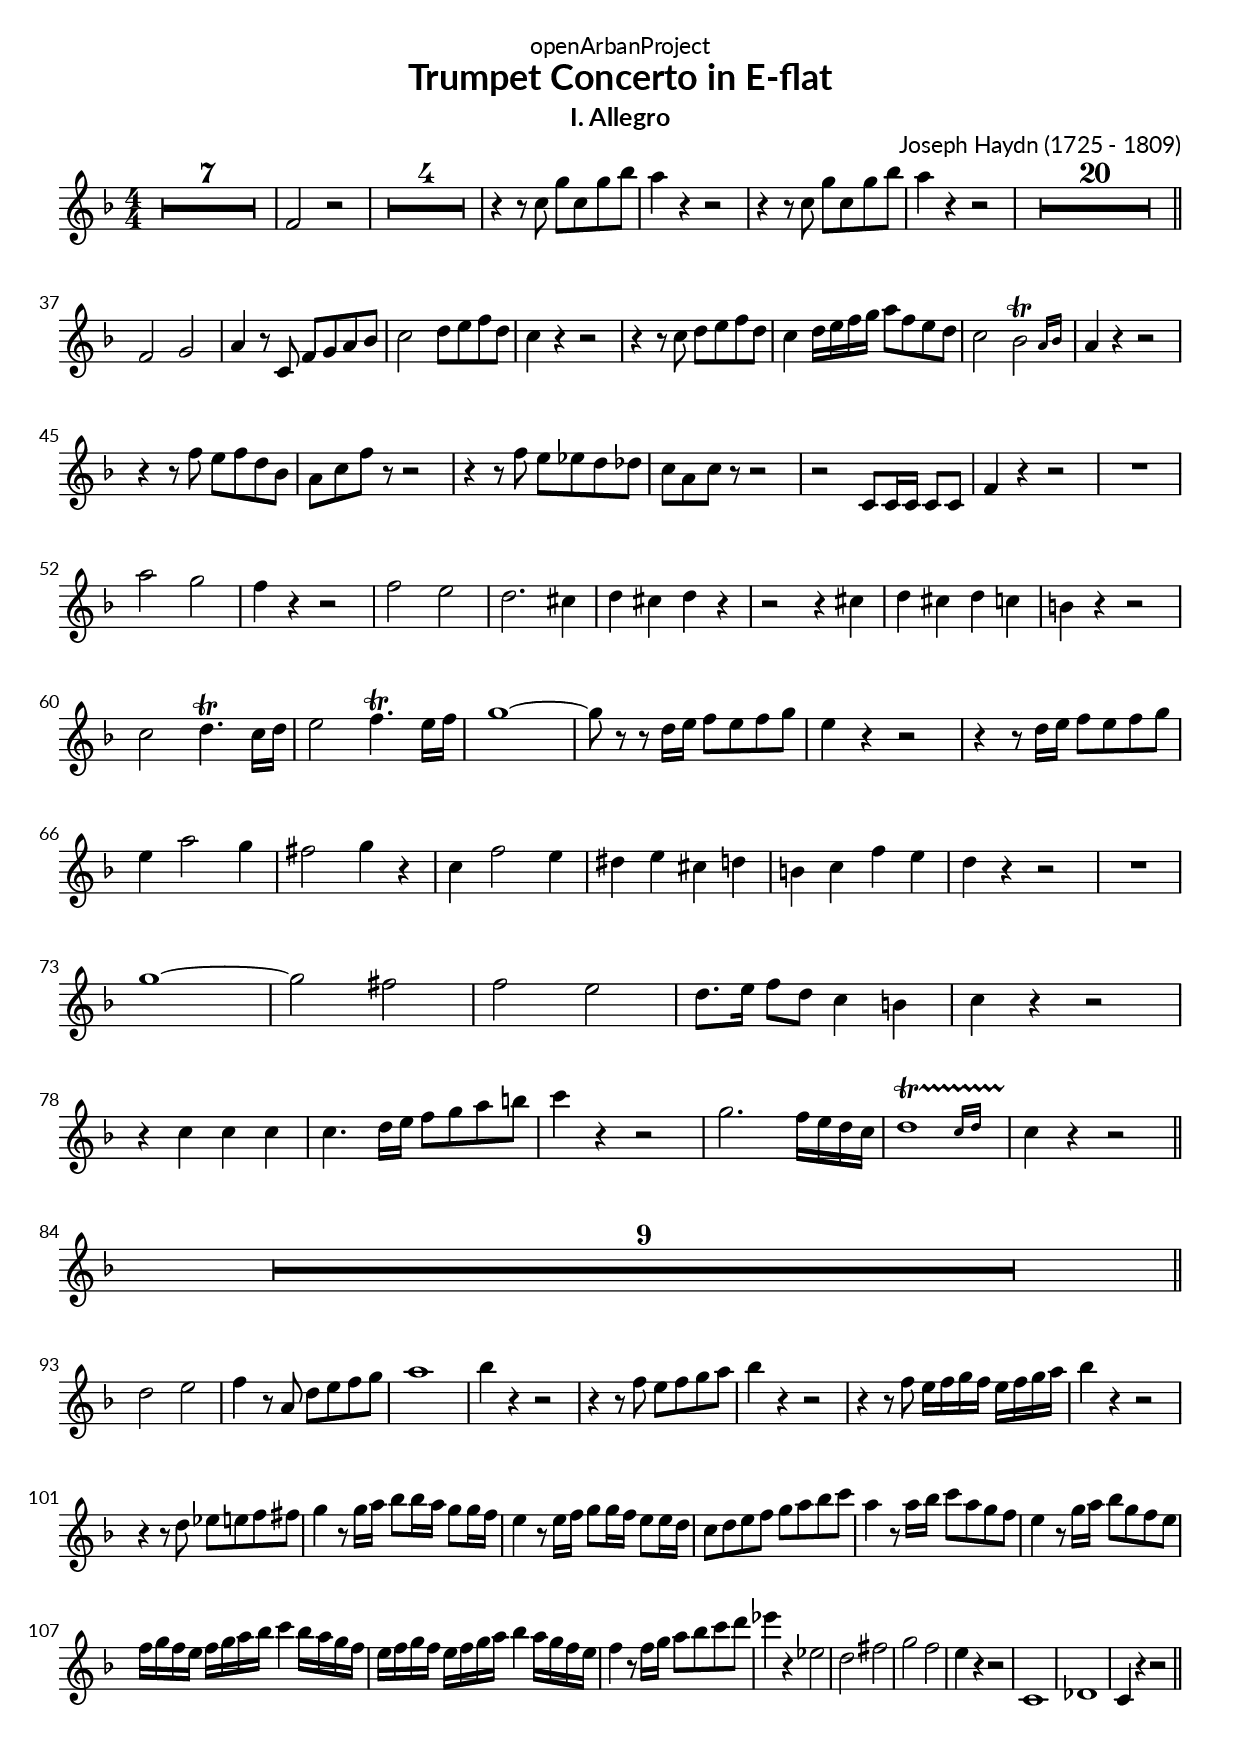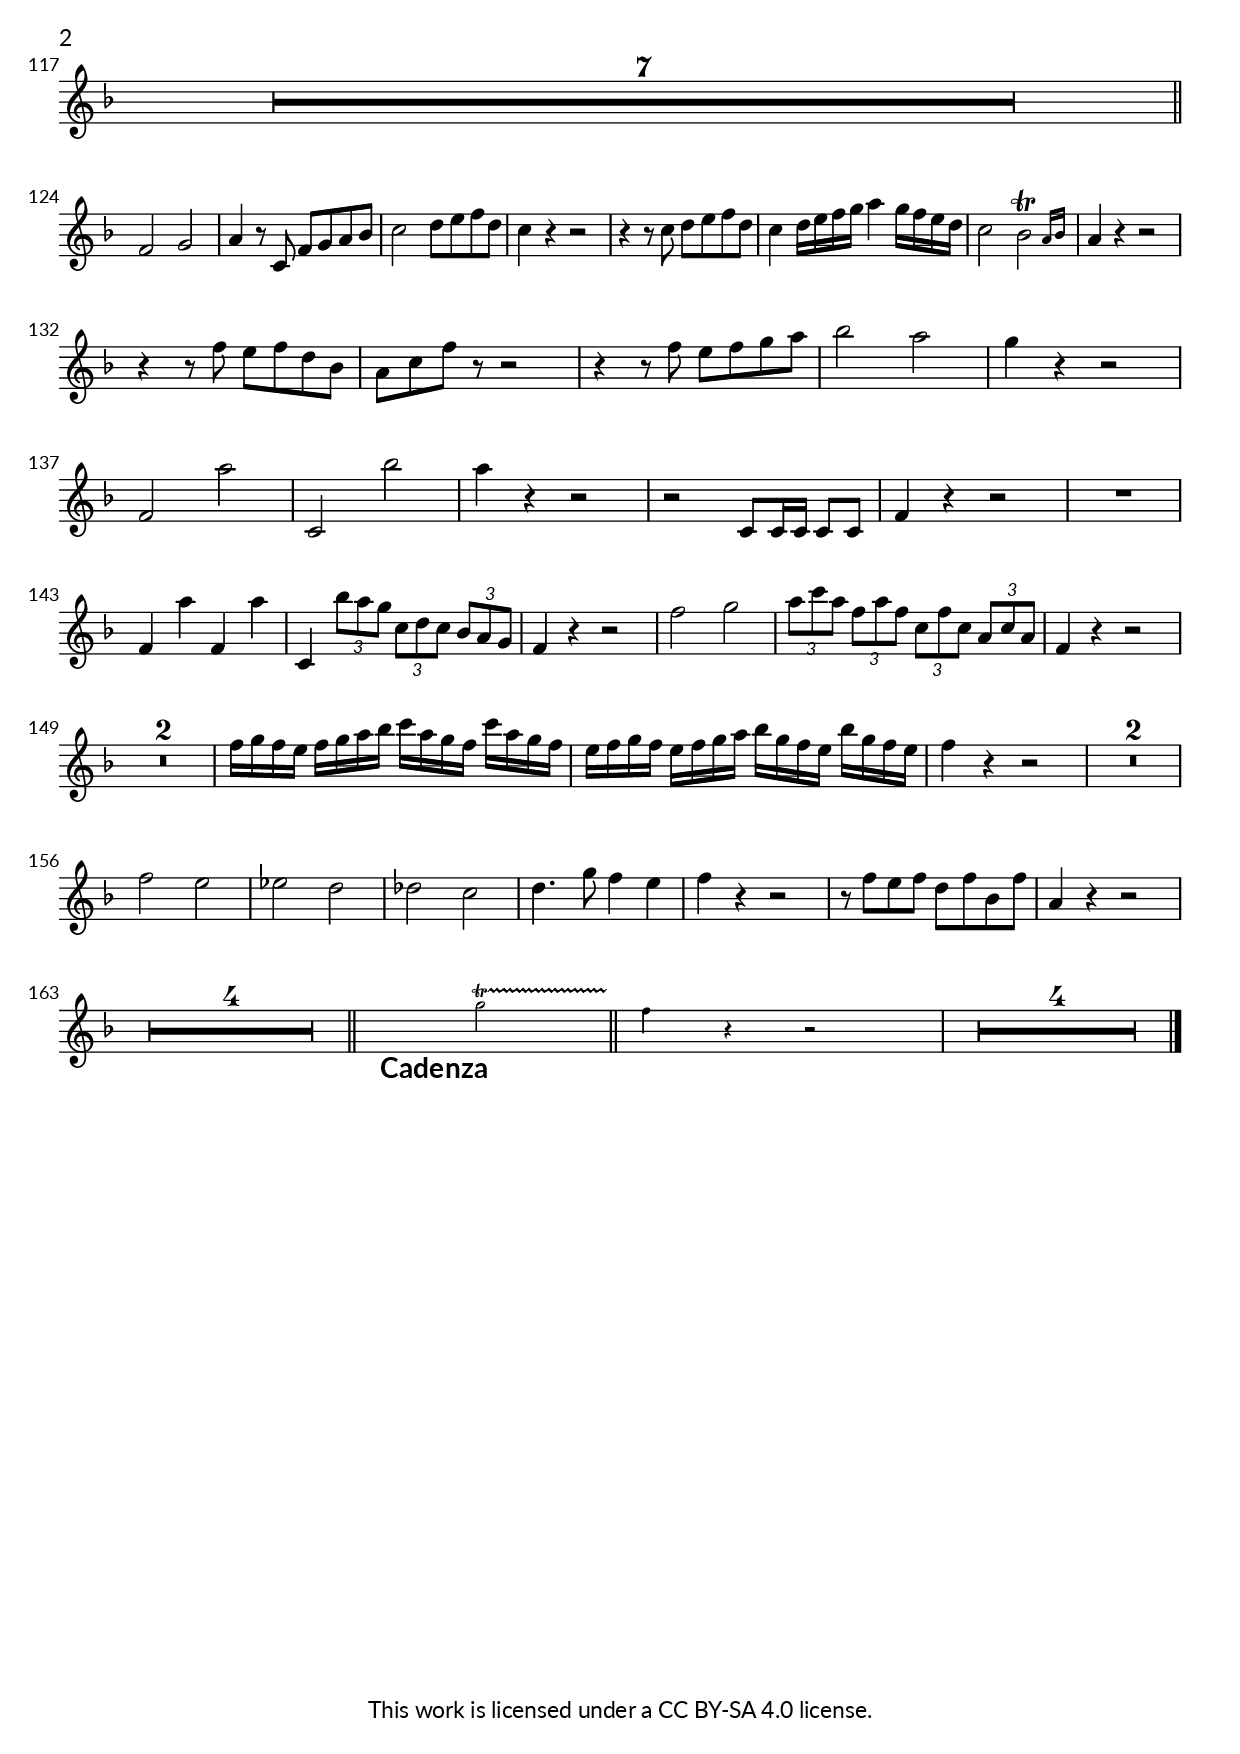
\version "2.18.2"
\language "english"

\book {
  \paper {
    indent = 0\mm
    scoreTitleMarkup = \markup {
      \fill-line {
        \null
        \fontsize #4 \bold \fromproperty #'header:piece
        \fromproperty #'header:composer
      }
    }
    fonts = #
  (make-pango-font-tree
   "Lato"
   "Lato"
   "Liberation Mono"
   (/ (* staff-height pt) 2.5))
  }
  \header {  
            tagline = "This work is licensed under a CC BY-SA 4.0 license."
            dedication = "openArbanProject"
            title = "Trumpet Concerto in E-flat"
            subtitle = "I. Allegro"
  }
  
  \score {
    \header {
      composer = "Joseph Haydn (1725 - 1809)"
    }
    \relative c'
    {
      \numericTimeSignature \time 4/4
      \compressFullBarRests \override MultiMeasureRest.expand-limit = #2
      \key f \major
      R1*7
      f2 r
      R1*4
      r4 r8 c' g' c, g' bf a4 r r2 r4 r8 c, g' c, g' bf a4 r r2
      R1*20 \bar "||" \break 
      
      f,2 g a4 r8 c, f g a bf c2 d8 e f d c4 r r2
      r4 r8 c d e f d c4 d16 e f g a8 f e d c2 \afterGrace bf\trill {a16 bf} a4 r r2 \break
      r4 r8 f' e f d bf a c f r r2 r4 r8 f e ef d df c a c r r2
      r2 c,8 c16 c c8 c f4 r r2 
      R1 \break
      a'2 g f4 r r2 f2 e d2. cs4 d cs d r r2 r4 cs d cs d c b r r2 \break
      c2 d4.\trill c16 d e2 f4.\trill e16 f g1 ~ g8 r r d16 e f8 e f g e4 r r2
      r4 r8 d16 e f8 e f g e4 a2 g4 fs2 g4 r 
      c,4 f2 e4 ds e cs d b c f e d r r2 R1 \break
      g1 ~ g2 fs f e d8. e16 f8 d c4 b c r r2 \break
      r4 c c c c4. d16 e f8 g a b c4 r r2
      g2. f16 e d c \afterGrace d1\startTrillSpan {c16 d} c4\stopTrillSpan r r2
      \bar "||" \break R1*9 \bar "||" \break
      
      d2 e f4 r8 a, d e f g a1 bf4 r r2 
      r4 r8 f e f g a bf4 r r2 
      r4 r8 f e16 f g f e f g a bf4 r r2 \break
      r4 r8 d, ef e f fs g4 r8 g16 a bf8 bf16 a g8 g16 f
      e4 r8 e16 f g8 g16 f e8 e16 d c8 d e f g a bf c 
      a4 r8 a16 bf c8 a g f e4 r8 g16 a bf8 g f e
      f16 g f e f g a bf c4 bf16 a g f
      e f g f e f g a bf4 a16 g f e 
      f4 r8 f16 g a8 bf c d ef4 r4 ef,2 d fs g f e4 r r2
      c,1 df c4 r r2 \pageBreak
      \bar "||" R1*7 \bar "||" \break
      
      f2 g a4 r8 c, f g a bf c2 d8 e f d c4 r r2
      r4 r8 c d e f d c4 d16 e f g a4 g16 f e d c2 \afterGrace bf\trill {a16 bf} a4 r r2 \break
      r4 r8 f' e f d bf a c f r r2 r4 r8 f e f g a bf2 a g4 r r2 \break
      f,2 a' c,, bf'' a4 r r2 r2 c,,8 c16 c c8 c f4 r r2 R1 \break
      f4 a' f, a' c,, \tuplet 3/2 {bf''8 a g} \tuplet 3/2 {c, d c} \tuplet 3/2 {bf a g} f4 r r2
      f'2 g \tuplet 3/2 {a8 c a} \tuplet 3/2 {f a f} \tuplet 3/2 {c f c} \tuplet 3/2 {a c a} f4 r r2 \break
      R1*2
      f'16 g f e f g a bf c a g f c' a g f e f g f e f g a bf g f e bf' g f e
      f4 r r2
      R1*2 \break
      f2 e ef d df c d4. g8 f4 e f r r2 r8 f e f d f bf, f' a,4 r r2 \break
      R1*4 \bar "||" s2_\markup {\bold \fontsize #2 Cadenza} \new CueVoice {g'2\startTrillSpan} \bar "||" 
      \new CueVoice {f4 r r2}
      R1*4 \bar "|."
    }
  }
  
}